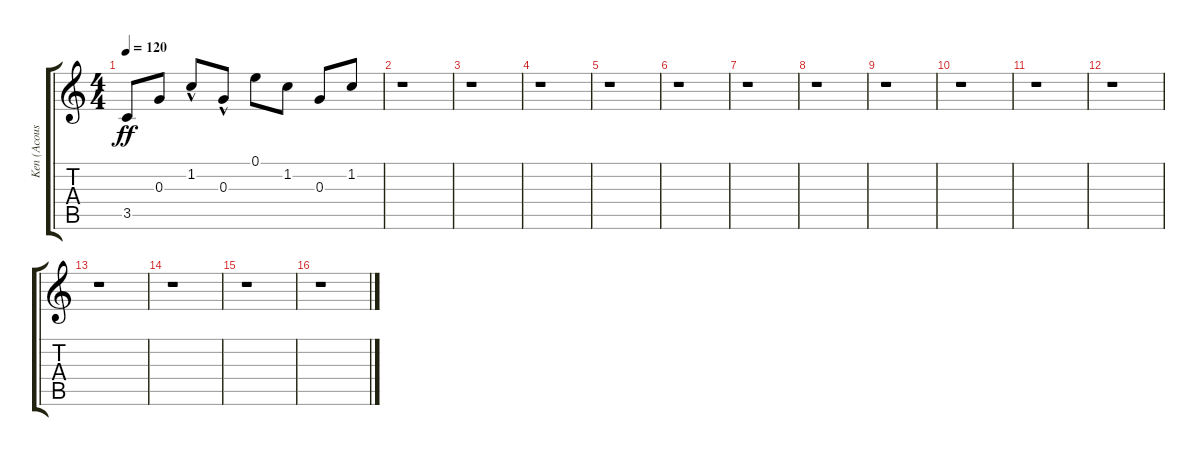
\track ("Ken (Acoustic)" "Ken (Acous") {instrument acousticguitarsteel}
\staff {score tabs}
\tuning (E4 B3 G3 D3 A2 E2) {hide}
\ts (4 4)
\tempo 120
\clef g2
\ks c
3.5.8{dy ff} 0.3.8 1.2{hac}.8 0.3{hac}.8 0.1.8 1.2.8 0.3.8 1.2.8 |
r.1 |
r.1 |
r.1 |
r.1 |
r.1 |
r.1 |
r.1 |
r.1 |
r.1 |
r.1 |
r.1 |
r.1 |
r.1 |
r.1 |
r.1
